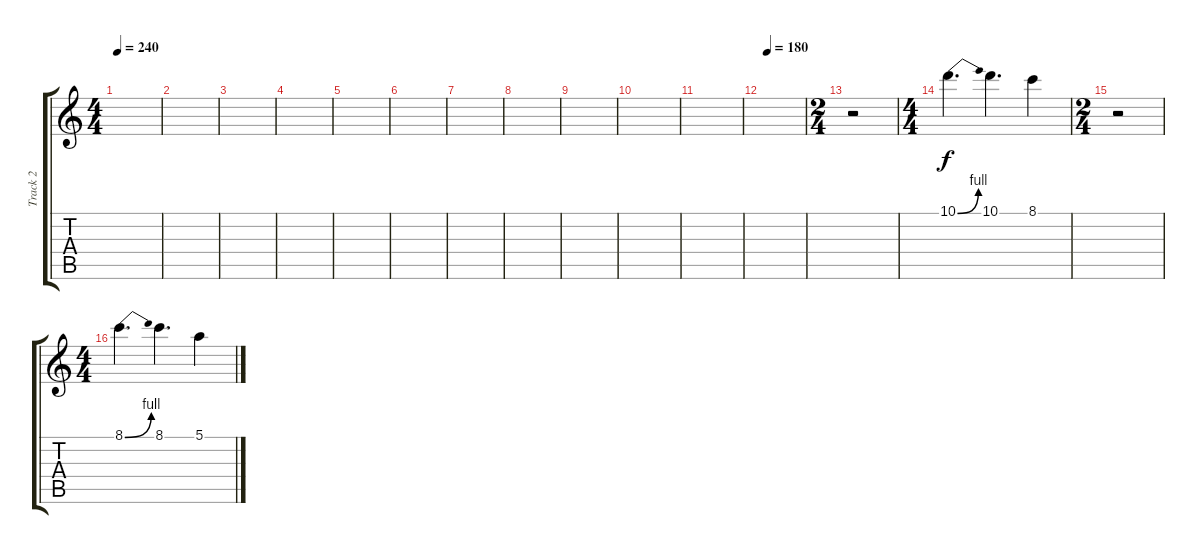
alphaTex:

\track ("Track 2" "Track 2") {instrument distortionguitar}
\staff {score tabs}
\tuning (E4 B3 G3 D3 A2 E2) {hide}
\ts (4 4)
\tempo 240
\clef g2
\ks c
|
|
|
|
|
|
|
|
|
|
|
\tempo (180 0.125)
|
\ts (2 4)
r.2 |
\ts (4 4)
10.1{be (bend 0 0 60 4)}.4{d} 10.1.4{d} 8.1.4 |
\ts (2 4)
r.2 |
\ts (4 4)
8.1{be (bend 0 0 60 4)}.4{d} 8.1.4{d} 5.1.4
